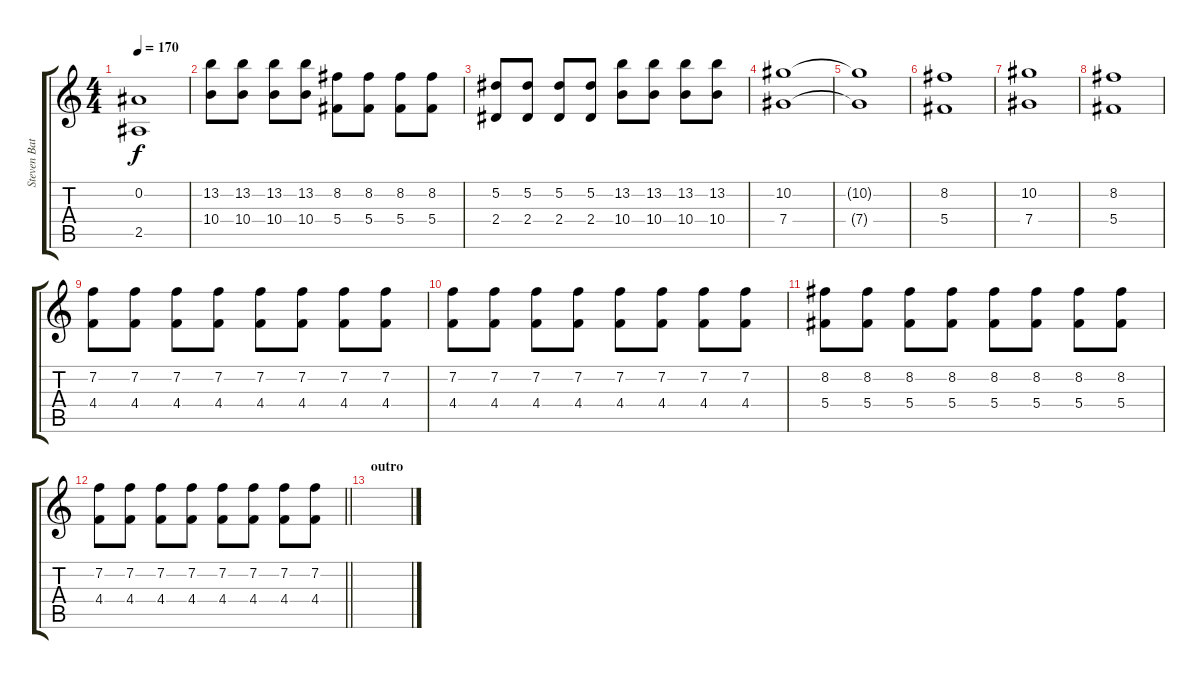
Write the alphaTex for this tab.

\track ("Steven Battelle (Lead)" "Steven Bat") {instrument distortionguitar}
\staff {score tabs}
\tuning (Eb4 Bb3 Gb3 Db3 Ab2 Db2) {hide}
\ts (4 4)
\tempo 170
\clef g2
\ks c
(0.2{t} 2.5{t}).1{dy f} |
(13.2 10.4).8 (13.2 10.4).8 (13.2 10.4).8 (13.2 10.4).8 (8.2 5.4).8 (8.2 5.4).8 (8.2 5.4).8 (8.2 5.4).8 |
(5.2 2.4).8 (5.2 2.4).8 (5.2 2.4).8 (5.2 2.4).8 (13.2 10.4).8 (13.2 10.4).8 (13.2 10.4).8 (13.2 10.4).8 |
(10.2 7.4).1 |
(10.2{t} 7.4{t}).1 |
(8.2 5.4).1 |
(10.2 7.4).1 |
(8.2 5.4).1 |
(7.2 4.4).8 (7.2 4.4).8 (7.2 4.4).8 (7.2 4.4).8 (7.2 4.4).8 (7.2 4.4).8 (7.2 4.4).8 (7.2 4.4).8 |
(7.2 4.4).8 (7.2 4.4).8 (7.2 4.4).8 (7.2 4.4).8 (7.2 4.4).8 (7.2 4.4).8 (7.2 4.4).8 (7.2 4.4).8 |
(8.2 5.4).8 (8.2 5.4).8 (8.2 5.4).8 (8.2 5.4).8 (8.2 5.4).8 (8.2 5.4).8 (8.2 5.4).8 (8.2 5.4).8 |
\barLineRight lightlight
(7.2 4.4).8 (7.2 4.4).8 (7.2 4.4).8 (7.2 4.4).8 (7.2 4.4).8 (7.2 4.4).8 (7.2 4.4).8 (7.2 4.4).8 |
\section ("" "outro")
